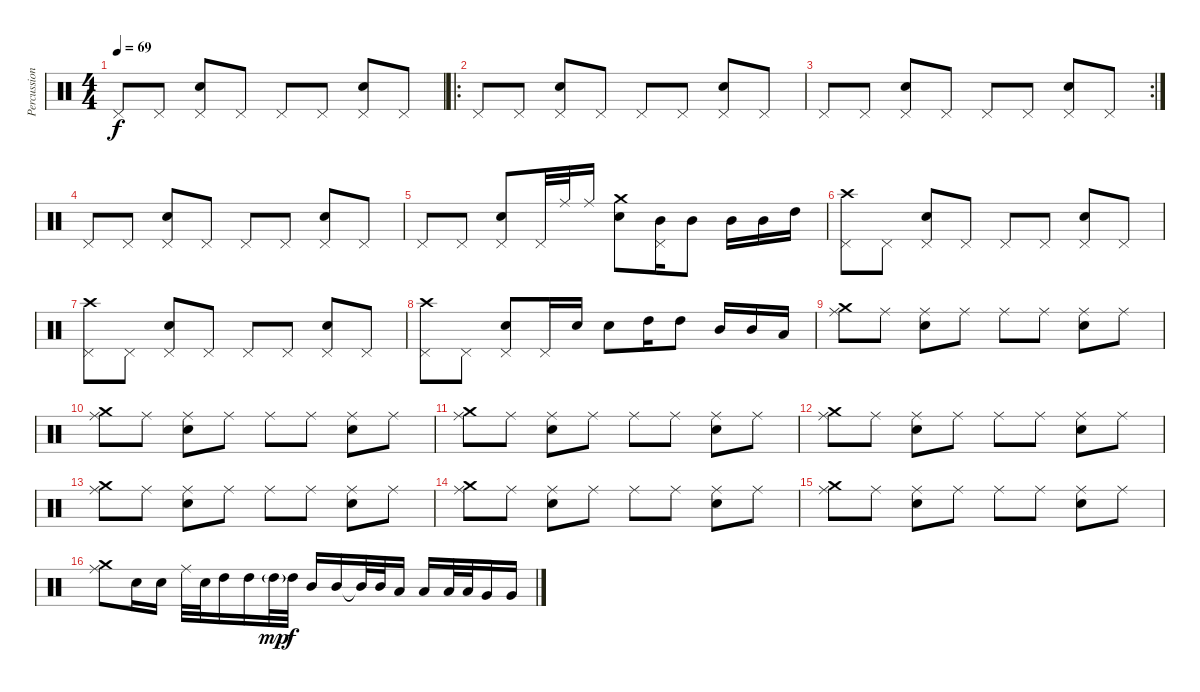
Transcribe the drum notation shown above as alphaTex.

\track ("Percussion" "Percussion") {instrument percussion}
\staff {score}
\articulation defaults
\ts (4 4)
\tempo 69
\clef neutral
\ks c "Pedal Hi-Hat (hit)".8{dy f} "Pedal Hi-Hat (hit)".8
("Pedal Hi-Hat (hit)" "Electric Snare (hit)").8 "Pedal Hi-Hat (hit)".8 "Pedal Hi-Hat (hit)".8 "Pedal Hi-Hat (hit)".8 ("Pedal Hi-Hat (hit)" "Electric Snare (hit)").8 "Pedal Hi-Hat (hit)".8 |
\ro "Pedal Hi-Hat (hit)".8 "Pedal Hi-Hat (hit)".8
("Pedal Hi-Hat (hit)" "Electric Snare (hit)").8 "Pedal Hi-Hat (hit)".8 "Pedal Hi-Hat (hit)".8 "Pedal Hi-Hat (hit)".8 ("Pedal Hi-Hat (hit)" "Electric Snare (hit)").8 "Pedal Hi-Hat (hit)".8 |
\rc 2 "Pedal Hi-Hat (hit)".8 "Pedal Hi-Hat (hit)".8
("Pedal Hi-Hat (hit)" "Electric Snare (hit)").8 "Pedal Hi-Hat (hit)".8 "Pedal Hi-Hat (hit)".8 "Pedal Hi-Hat (hit)".8 ("Pedal Hi-Hat (hit)" "Electric Snare (hit)").8 "Pedal Hi-Hat (hit)".8 |
"Pedal Hi-Hat (hit)".8 "Pedal Hi-Hat (hit)".8 ("Pedal Hi-Hat (hit)" "Electric Snare (hit)").8 "Pedal Hi-Hat (hit)".8 "Pedal Hi-Hat (hit)".8 "Pedal Hi-Hat (hit)".8 ("Pedal Hi-Hat (hit)" "Electric Snare (hit)").8 "Pedal Hi-Hat (hit)".8 |
"Pedal Hi-Hat (hit)".8 "Pedal Hi-Hat (hit)".8 ("Pedal Hi-Hat (hit)" "Electric Snare (hit)").8 "Pedal Hi-Hat (hit)".32 "Ride (middle)".32 "Ride (middle)".16 ("Crash medium (hit)" "Electric Snare (hit)").8 ("Pedal Hi-Hat (hit)" "Mid Tom (hit)").16 "Mid Tom (hit)".8 "Mid Tom (hit)".16 "Mid Tom (hit)".16 "High Tom (hit)".16 |
("Pedal Hi-Hat (hit)" "Crash high (hit)").8 "Pedal Hi-Hat (hit)".8 ("Pedal Hi-Hat (hit)" "Electric Snare (hit)").8 "Pedal Hi-Hat (hit)".8 "Pedal Hi-Hat (hit)".8 "Pedal Hi-Hat (hit)".8 ("Pedal Hi-Hat (hit)" "Electric Snare (hit)").8 "Pedal Hi-Hat (hit)".8 |
("Pedal Hi-Hat (hit)" "Crash high (hit)").8 "Pedal Hi-Hat (hit)".8 ("Pedal Hi-Hat (hit)" "Electric Snare (hit)").8 "Pedal Hi-Hat (hit)".8 "Pedal Hi-Hat (hit)".8 "Pedal Hi-Hat (hit)".8 ("Pedal Hi-Hat (hit)" "Electric Snare (hit)").8 "Pedal Hi-Hat (hit)".8 |
("Pedal Hi-Hat (hit)" "Crash high (hit)").8 "Pedal Hi-Hat (hit)".8 ("Pedal Hi-Hat (hit)" "Electric Snare (hit)").8 "Pedal Hi-Hat (hit)".16 "Electric Snare (hit)".16 "Electric Snare (hit)".8 "High Tom (hit)".16 "High Tom (hit)".8 "Mid Tom (hit)".16 "Mid Tom (hit)".16 "Low Tom (hit)".16 |
("Ride (middle)" "Crash medium (hit)").8 "Ride (middle)".8 ("Ride (middle)" "Electric Snare (hit)").8 "Ride (middle)".8 "Ride (middle)".8 "Ride (middle)".8 ("Ride (middle)" "Electric Snare (hit)").8 "Ride (middle)".8 |
("Ride (middle)" "Crash medium (hit)").8 "Ride (middle)".8 ("Ride (middle)" "Electric Snare (hit)").8 "Ride (middle)".8 "Ride (middle)".8 "Ride (middle)".8 ("Ride (middle)" "Electric Snare (hit)").8 "Ride (middle)".8 |
("Ride (middle)" "Crash medium (hit)").8 "Ride (middle)".8 ("Ride (middle)" "Electric Snare (hit)").8 "Ride (middle)".8 "Ride (middle)".8 "Ride (middle)".8 ("Ride (middle)" "Electric Snare (hit)").8 "Ride (middle)".8 |
("Ride (middle)" "Crash medium (hit)").8 "Ride (middle)".8 ("Ride (middle)" "Electric Snare (hit)").8 "Ride (middle)".8 "Ride (middle)".8 "Ride (middle)".8 ("Ride (middle)" "Electric Snare (hit)").8 "Ride (middle)".8 |
("Ride (middle)" "Crash medium (hit)").8 "Ride (middle)".8 ("Ride (middle)" "Electric Snare (hit)").8 "Ride (middle)".8 "Ride (middle)".8 "Ride (middle)".8 ("Ride (middle)" "Electric Snare (hit)").8 "Ride (middle)".8 |
("Ride (middle)" "Crash medium (hit)").8 "Ride (middle)".8 ("Ride (middle)" "Electric Snare (hit)").8 "Ride (middle)".8 "Ride (middle)".8 "Ride (middle)".8 ("Ride (middle)" "Electric Snare (hit)").8 "Ride (middle)".8 |
("Ride (middle)" "Crash medium (hit)").8 "Ride (middle)".8 ("Ride (middle)" "Electric Snare (hit)").8 "Ride (middle)".8 "Ride (middle)".8 "Ride (middle)".8 ("Ride (middle)" "Electric Snare (hit)").8 "Ride (middle)".8 |
("Ride (middle)" "Crash medium (hit)").8 "Snare (hit) 2".16 "Snare (hit) 2".16 "Ride (middle)".32 "Snare (hit) 2".32 "High Tom (hit)".16 "High Tom (hit)".16 "High Tom (hit)"{g}.32{dy mp} "High Tom (hit)".32{dy f} "Mid Tom (hit)".16 "Mid Tom (hit)".16 "Mid Tom (hit)"{t}.32 "Mid Tom (hit)".32 "Low Tom (hit)".16 "Low Tom (hit)".16 "Low Tom (hit)".32 "Low Tom (hit)".32 "Very Low Tom (hit)".16 "Very Low Tom (hit)".16
